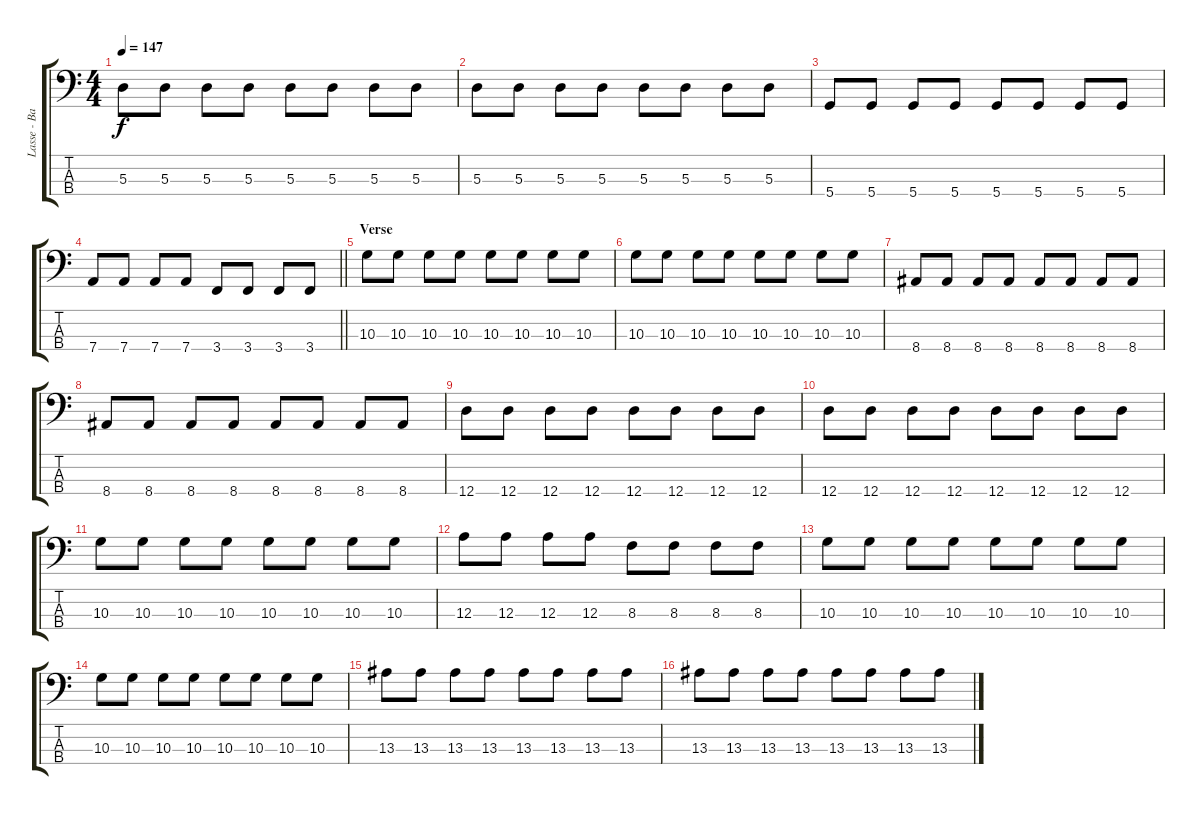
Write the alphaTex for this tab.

\track ("Lasse - Bass" "Lasse - Ba") {instrument electricbasspick}
\staff {score tabs}
\tuning (G2 D2 A1 D1) {hide}
\ts (4 4)
\tempo 147
\clef f4
\ks c
5.3.8{dy f} 5.3.8 5.3.8 5.3.8 5.3.8 5.3.8 5.3.8 5.3.8 |
5.3.8 5.3.8 5.3.8 5.3.8 5.3.8 5.3.8 5.3.8 5.3.8 |
5.4.8 5.4.8 5.4.8 5.4.8 5.4.8 5.4.8 5.4.8 5.4.8 |
\barLineRight lightlight
7.4.8 7.4.8 7.4.8 7.4.8 3.4.8 3.4.8 3.4.8 3.4.8 |
\section ("" "Verse")
10.3.8 10.3.8 10.3.8 10.3.8 10.3.8 10.3.8 10.3.8 10.3.8 |
10.3.8 10.3.8 10.3.8 10.3.8 10.3.8 10.3.8 10.3.8 10.3.8 |
8.4.8 8.4.8 8.4.8 8.4.8 8.4.8 8.4.8 8.4.8 8.4.8 |
8.4.8 8.4.8 8.4.8 8.4.8 8.4.8 8.4.8 8.4.8 8.4.8 |
12.4.8 12.4.8 12.4.8 12.4.8 12.4.8 12.4.8 12.4.8 12.4.8 |
12.4.8 12.4.8 12.4.8 12.4.8 12.4.8 12.4.8 12.4.8 12.4.8 |
10.3.8 10.3.8 10.3.8 10.3.8 10.3.8 10.3.8 10.3.8 10.3.8 |
12.3.8 12.3.8 12.3.8 12.3.8 8.3.8 8.3.8 8.3.8 8.3.8 |
10.3.8 10.3.8 10.3.8 10.3.8 10.3.8 10.3.8 10.3.8 10.3.8 |
10.3.8 10.3.8 10.3.8 10.3.8 10.3.8 10.3.8 10.3.8 10.3.8 |
13.3.8 13.3.8 13.3.8 13.3.8 13.3.8 13.3.8 13.3.8 13.3.8 |
13.3.8 13.3.8 13.3.8 13.3.8 13.3.8 13.3.8 13.3.8 13.3.8
